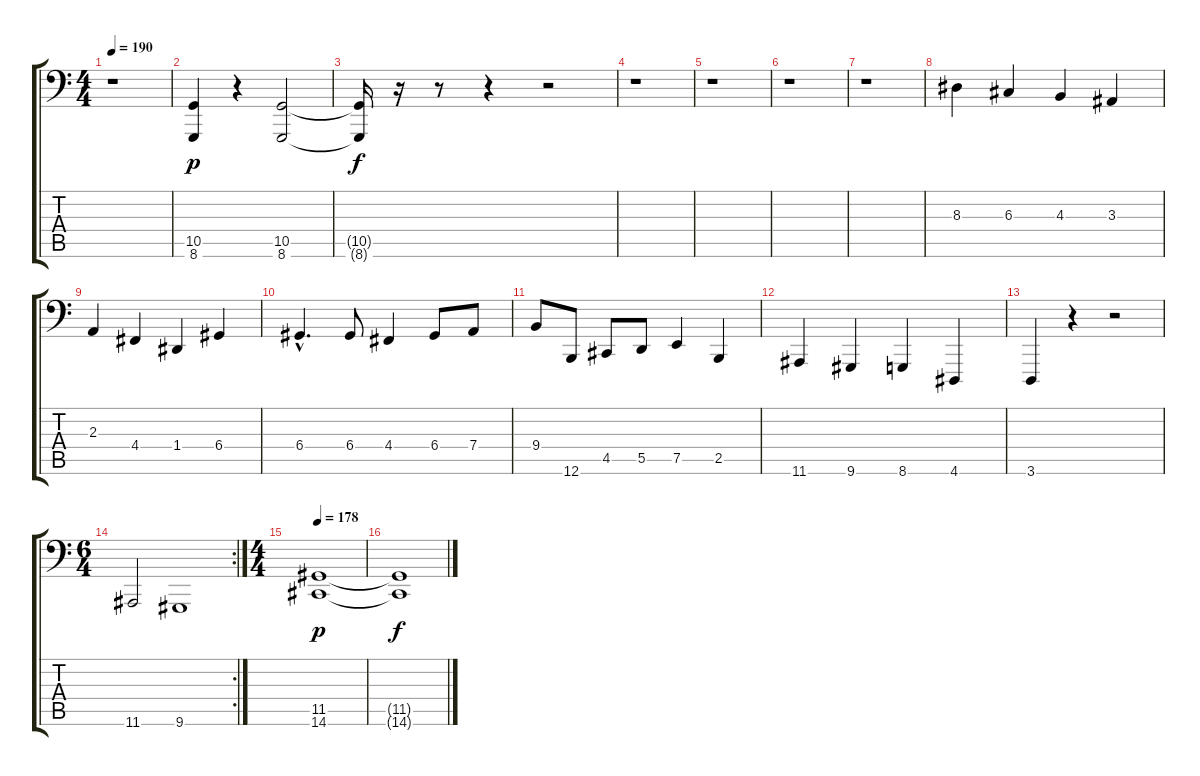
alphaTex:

\track "" {instrument churchorgan}
\staff {score tabs}
\tuning (E3 B2 G2 D2 A1 B0) {hide}
\ts (4 4)
\tempo 190
\clef f4
\ks c
r.1{dy p} |
(10.5 8.6).4 r.4 (10.5 8.6).2 |
(10.5{t} 8.6{t}).16{dy f} r.16 r.8 r.4 r.2 |
r.1 |
r.1 |
r.1 |
r.1 |
8.3.4 6.3.4 4.3.4 3.3.4 |
2.3.4 4.4.4 1.4.4 6.4.4 |
6.4{hac}.4{d} 6.4.8 4.4.4 6.4.8 7.4.8 |
9.4.8 12.6.8 4.5.8 5.5.8 7.5.4 2.5.4 |
11.6.4 9.6.4 8.6.4 4.6.4 |
3.6.4 r.4 r.2 |
\rc 2
\ts (6 4)
11.6.2 9.6.1 |
\ts (4 4)
\tempo 178
(11.5 14.6).1{dy p volume 11 balance 8 instrument churchorgan} |
(11.5{t} 14.6{t}).1{dy f}
